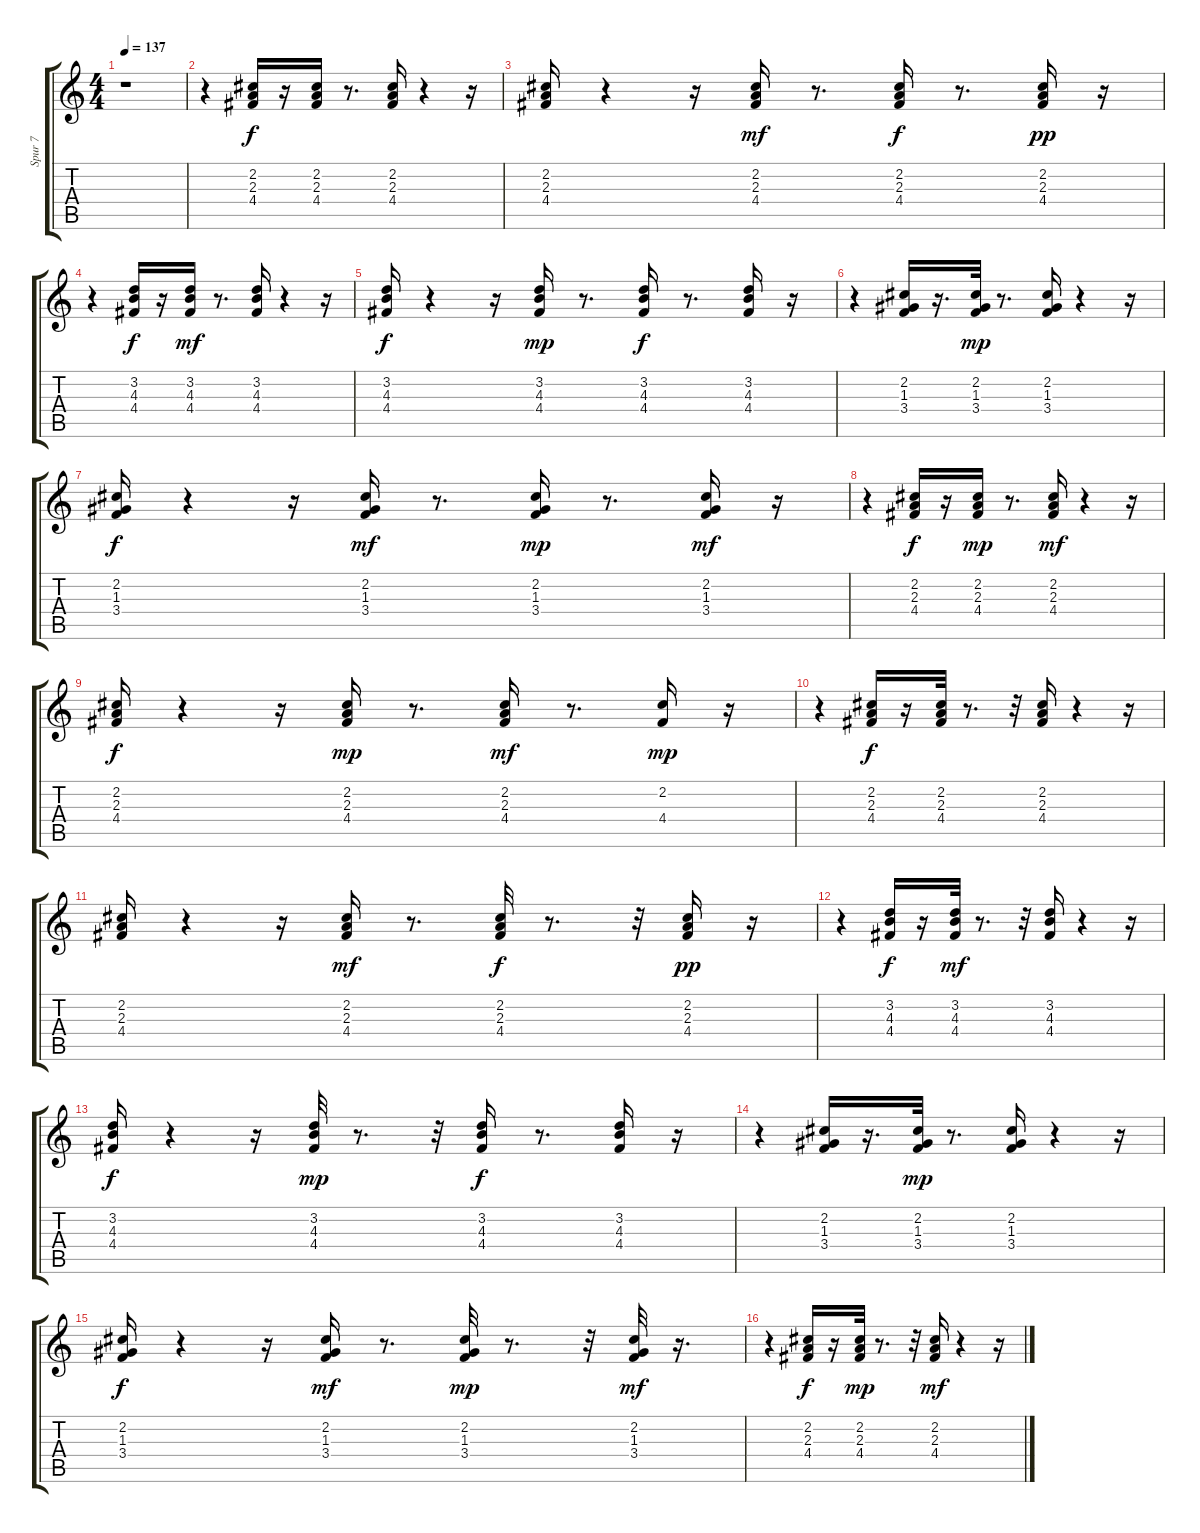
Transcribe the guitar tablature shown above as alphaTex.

\track ("Spur 7" "Spur 7") {instrument electricguitarclean}
\staff {score tabs}
\tuning (E4 B3 G3 D3 A2 E2) {hide}
\ts (4 4)
\tempo 137
\clef g2
\ks c
r.1{dy f instrument electricguitarclean} |
r.4 (2.2 2.3 4.4).16 r.16 (2.2 2.3 4.4).16 r.8{d} (2.2 2.3 4.4).16 r.4 r.16 |
(2.2 2.3 4.4).16 r.4 r.16 (2.2 2.3 4.4).16{dy mf} r.8{d} (2.2 2.3 4.4).16{dy f} r.8{d} (2.2 2.3 4.4).16{dy pp} r.16 |
r.4 (3.2 4.3 4.4).16{dy f} r.16 (3.2 4.3 4.4).16{dy mf} r.8{d} (3.2 4.3 4.4).16 r.4 r.16 |
(3.2 4.3 4.4).16{dy f} r.4 r.16 (3.2 4.3 4.4).16{dy mp} r.8{d} (3.2 4.3 4.4).16{dy f} r.8{d} (3.2 4.3 4.4).16 r.16 |
r.4 (2.2 1.3 3.4).16 r.16{d} (2.2 1.3 3.4).32{dy mp} r.8{d} (2.2 1.3 3.4).16 r.4 r.16 |
(2.2 1.3 3.4).16{dy f} r.4 r.16 (2.2 1.3 3.4).16{dy mf} r.8{d} (2.2 1.3 3.4).16{dy mp} r.8{d} (2.2 1.3 3.4).16{dy mf} r.16 |
r.4 (2.2 2.3 4.4).16{dy f} r.16 (2.2 2.3 4.4).16{dy mp} r.8{d} (2.2 2.3 4.4).16{dy mf} r.4 r.16 |
(2.2 2.3 4.4).16{dy f} r.4 r.16 (2.2 2.3 4.4).16{dy mp} r.8{d} (2.2 2.3 4.4).16{dy mf} r.8{d} (2.2 4.4).16{dy mp} r.16 |
r.4 (2.2 2.3 4.4).16{dy f} r.16 (2.2 2.3 4.4).32 r.8{d} r.32 (2.2 2.3 4.4).16 r.4 r.16 |
(2.2 2.3 4.4).16 r.4 r.16 (2.2 2.3 4.4).16{dy mf} r.8{d} (2.2 2.3 4.4).32{dy f} r.8{d} r.32 (2.2 2.3 4.4).16{dy pp} r.16 |
r.4 (3.2 4.3 4.4).16{dy f} r.16 (3.2 4.3 4.4).32{dy mf} r.8{d} r.32 (3.2 4.3 4.4).16 r.4 r.16 |
(3.2 4.3 4.4).16{dy f} r.4 r.16 (3.2 4.3 4.4).32{dy mp} r.8{d} r.32 (3.2 4.3 4.4).16{dy f} r.8{d} (3.2 4.3 4.4).16 r.16 |
r.4 (2.2 1.3 3.4).16 r.16{d} (2.2 1.3 3.4).32{dy mp} r.8{d} (2.2 1.3 3.4).16 r.4 r.16 |
(2.2 1.3 3.4).16{dy f} r.4 r.16 (2.2 1.3 3.4).16{dy mf} r.8{d} (2.2 1.3 3.4).32{dy mp} r.8{d} r.32 (2.2 1.3 3.4).32{dy mf} r.16{d} |
r.4 (2.2 2.3 4.4).16{dy f} r.16 (2.2 2.3 4.4).32{dy mp} r.8{d} r.32 (2.2 2.3 4.4).16{dy mf} r.4 r.16
